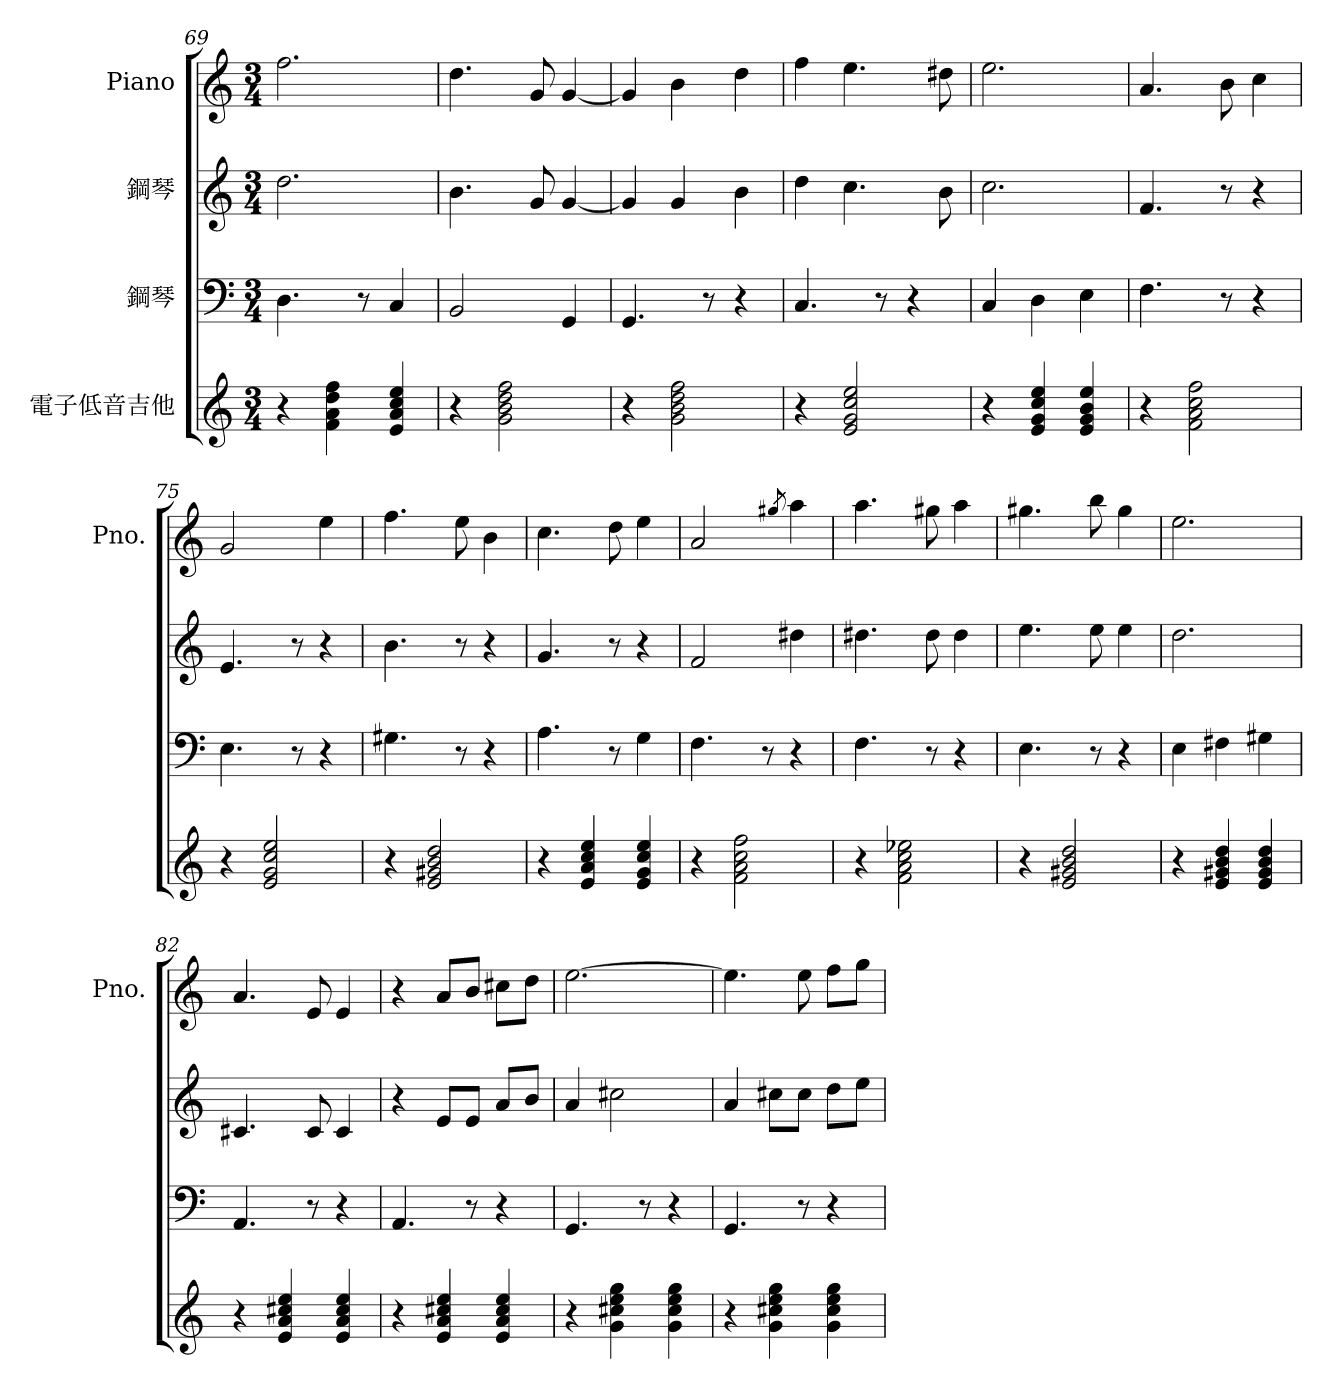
**kern	**kern	**kern	**kern
*part4	*part3	*part2	*part1
*staff4	*staff3	*staff2	*staff1
*I"電子低音吉他	*I"鋼琴	*I"鋼琴	*I"Piano
*	*	*	*I'Pno.
*clefG2	*clefF4	*clefG2	*clefG2
*ITrd7c12	*	*	*
*k[]	*k[]	*k[]	*k[]
*M3/4	*M3/4	*M3/4	*M3/4
=69	=69	=69	=69
4r	4.D\	2.dd\	2.ff\
4F\ 4A\ 4d\ 4f\	.	.	.
.	8r	.	.
4E/ 4A/ 4c/ 4e/	4C/	.	.
=70	=70	=70	=70
4r	2BB/	4.b\	4.dd\
2G\ 2B\ 2d\ 2f\	.	.	.
.	.	8g/	8g/
.	4GG/	[4g/	[4g/
=71	=71	=71	=71
4r	4.GG/	4g/]	4g/]
2G\ 2B\ 2d\ 2f\	.	4g/	4b\
.	8r	.	.
.	4r	4b\	4dd\
=72	=72	=72	=72
4r	4.C/	4dd\	4ff\
2E/ 2G/ 2c/ 2e/	.	4.cc\	4.ee\
.	8r	.	.
.	4r	.	.
.	.	8b\	8dd#X\
=73	=73	=73	=73
4r	4C/	2.cc\	2.ee\
4E/ 4G/ 4c/ 4e/	4D\	.	.
4E/ 4G/ 4B/ 4e/	4E\	.	.
=74	=74	=74	=74
4r	4.F\	4.f/	4.a/
2F\ 2A\ 2c\ 2f\	.	.	.
.	8r	8r	8b\
.	4r	4r	4cc\
=75	=75	=75	=75
4r	4.E\	4.e/	2g/
2E/ 2G/ 2c/ 2e/	.	.	.
.	8r	8r	.
.	4r	4r	4ee\
=76	=76	=76	=76
4r	4.G#X\	4.b\	4.ff\
2E/ 2G#X/ 2B/ 2d/	.	.	.
.	8r	8r	8ee\
.	4r	4r	4b\
!!LO:LB:g=z
=77	=77	=77	=77
4r	4.A\	4.g/	4.cc\
4E/ 4A/ 4c/ 4e/	.	.	.
.	8r	8r	8dd\
4E/ 4G/ 4c/ 4e/	4G\	4r	4ee\
=78	=78	=78	=78
4r	4.F\	2f/	2a/
2F\ 2A\ 2c\ 2f\	.	.	.
.	8r	.	.
.	.	.	8qgg#X/
.	4r	4dd#X\	4aa\
=79	=79	=79	=79
4r	4.F\	4.dd#X\	4.aa\
2F\ 2A\ 2c\ 2e-X\	.	.	.
.	8r	8dd#\	8gg#X\
.	4r	4dd#\	4aa\
=80	=80	=80	=80
4r	4.E\	4.ee\	4.gg#X\
2E/ 2G#X/ 2B/ 2d/	.	.	.
.	8r	8ee\	8bb\
.	4r	4ee\	4gg#\
=81	=81	=81	=81
4r	4E\	2.dd\	2.ee\
4E/ 4G#X/ 4B/ 4d/	4F#X\	.	.
4E/ 4G#/ 4B/ 4d/	4G#X\	.	.
=82	=82	=82	=82
4r	4.AA/	4.c#X/	4.a/
4E/ 4A/ 4c#X/ 4e/	.	.	.
.	8r	8c#/	8e/
4E/ 4A/ 4c#/ 4e/	4r	4c#/	4e/
=83	=83	=83	=83
4r	4.AA/	4r	4r
4E/ 4A/ 4c#X/ 4e/	.	8e/L	8a/L
.	8r	8e/J	8b/J
4E/ 4A/ 4c#/ 4e/	4r	8a/L	8cc#X\L
.	.	8b/J	8dd\J
=84	=84	=84	=84
4r	4.GG/	4a/	[2.ee\
4G\ 4c#X\ 4e\ 4g\	.	2cc#X\	.
.	8r	.	.
4G\ 4c#\ 4e\ 4g\	4r	.	.
!!LO:LB:g=z
=85	=85	=85	=85
4r	4.GG/	4a/	4.ee\]
4G\ 4c#X\ 4e\ 4g\	.	8cc#X\L	.
.	8r	8cc#\J	8ee\
4G\ 4c#\ 4e\ 4g\	4r	8dd\L	8ff\L
.	.	8ee\J	8gg\J
=	=	=	=
*-	*-	*-	*-
